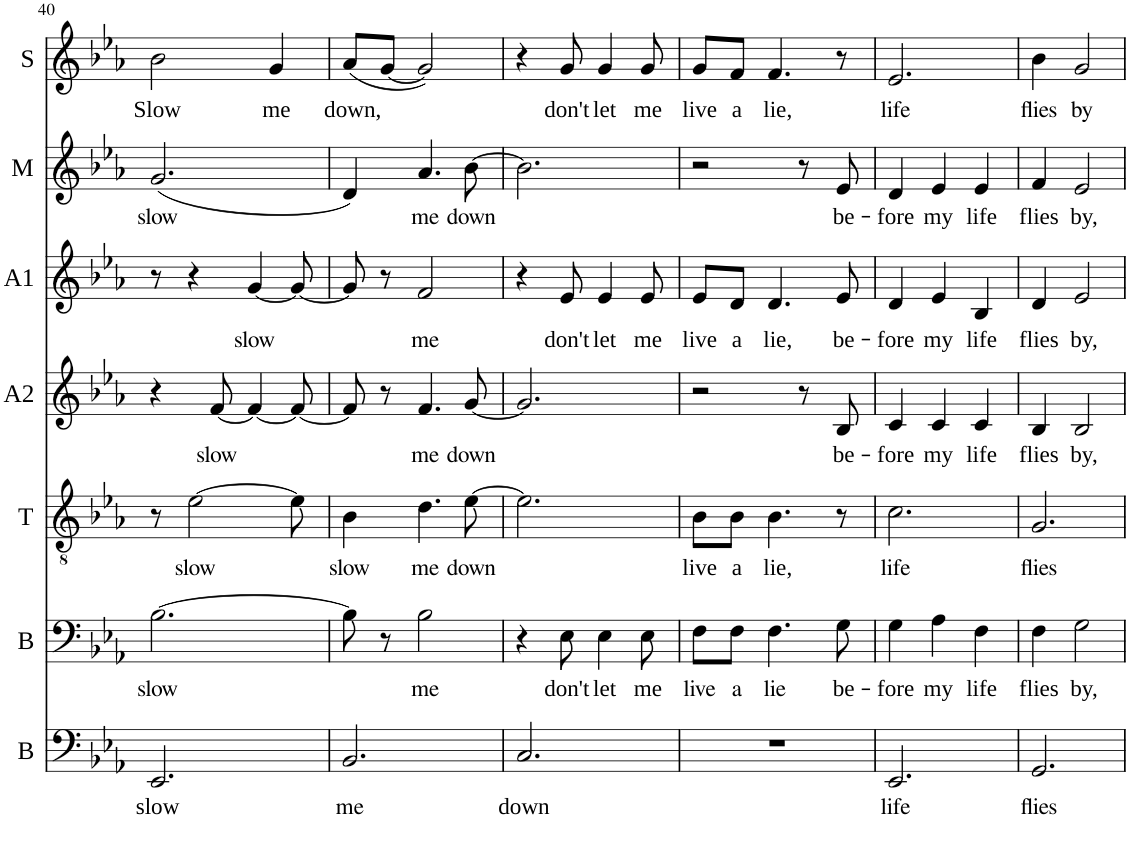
**kern	**text	**kern	**text	**kern	**text	**kern	**text	**kern	**text	**kern	**text	**kern	**text
*part7	*part7	*part6	*part6	*part5	*part5	*part4	*part4	*part3	*part3	*part2	*part2	*part1	*part1
*staff7	*staff7	*staff6	*staff6	*staff5	*staff5	*staff4	*staff4	*staff3	*staff3	*staff2	*staff2	*staff1	*staff1
*I"Bass	*	*I"Baritone	*	*I"Tenor	*	*I"Alto 2	*	*I"Alto 1	*	*I"Mezzo	*	*I"Soprano	*
*I'B	*	*I'B	*	*I'T	*	*I'A2	*	*I'A1	*	*I'M	*	*I'S	*
!!LO:PB:g=z
*clefF4	*	*clefF4	*	*clefGv2	*	*clefG2	*	*clefG2	*	*clefG2	*	*clefG2	*
*k[b-e-a-]	*	*k[b-e-a-]	*	*k[b-e-a-]	*	*k[b-e-a-]	*	*k[b-e-a-]	*	*k[b-e-a-]	*	*k[b-e-a-]	*
*M3/4	*	*M3/4	*	*M3/4	*	*M3/4	*	*M3/4	*	*M3/4	*	*M3/4	*
=40	=40	=40	=40	=40	=40	=40	=40	=40	=40	=40	=40	=40	=40
!	!LO:LY:b	!	!LO:LY:b	!	!	!	!	!	!	!	!LO:LY:b	!	!LO:LY:b
2.EE-/	slow	[2.B-\	slow	8r	.	4r	.	8r	.	(2.g/	slow	2b-\	Slow
!	!	!	!	!	!LO:LY:b	!	!	!	!	!	!	!	!
.	.	.	.	[2e-\	slow	.	.	4r	.	.	.	.	.
!	!	!	!	!	!	!	!LO:LY:b	!	!	!	!	!	!
.	.	.	.	.	.	[8f/	slow	.	.	.	.	.	.
!	!	!	!	!	!	!	!	!	!LO:LY:b	!	!	!	!
.	.	.	.	.	.	4f/_	.	[4g/	slow	.	.	.	.
!	!	!	!	!	!	!	!	!	!	!	!	!	!LO:LY:b
.	.	.	.	.	.	.	.	.	.	.	.	4g/	me
.	.	.	.	8e-\]	.	8f/_	.	8g/_	.	.	.	.	.
=41	=41	=41	=41	=41	=41	=41	=41	=41	=41	=41	=41	=41	=41
!	!LO:LY:b	!	!	!	!LO:LY:b	!	!	!	!	!	!	!	!LO:LY:b
2.BB-/	me	8B-\]	.	4B-\	slow	8f/]	.	8g/]	.	4d/)	.	(8a-/L	down,
.	.	8r	.	.	.	8r	.	8r	.	.	.	[8g/J	.
!	!	!	!LO:LY:b	!	!LO:LY:b	!	!LO:LY:b	!	!LO:LY:b	!	!LO:LY:b	!	!
.	.	2B-\	me	4.d\	me	4.f/	me	2f/	me	4.a-/	me	2g/])	.
!	!	!	!	!	!LO:LY:b	!	!LO:LY:b	!	!	!	!LO:LY:b	!	!
.	.	.	.	[8e-\	down	[8g/	down	.	.	[8b-\	down	.	.
=42	=42	=42	=42	=42	=42	=42	=42	=42	=42	=42	=42	=42	=42
!	!LO:LY:b	!	!	!	!	!	!	!	!	!	!	!	!
2.C/	down	4r	.	2.e-\]	.	2.g/]	.	4r	.	2.b-\]	.	4r	.
!	!	!	!LO:LY:b	!	!	!	!	!	!LO:LY:b	!	!	!	!LO:LY:b
.	.	8E-\	don't	.	.	.	.	8e-/	don't	.	.	8g/	don't
!	!	!	!LO:LY:b	!	!	!	!	!	!LO:LY:b	!	!	!	!LO:LY:b
.	.	4E-\	let	.	.	.	.	4e-/	let	.	.	4g/	let
!	!	!	!LO:LY:b	!	!	!	!	!	!LO:LY:b	!	!	!	!LO:LY:b
.	.	8E-\	me	.	.	.	.	8e-/	me	.	.	8g/	me
=43	=43	=43	=43	=43	=43	=43	=43	=43	=43	=43	=43	=43	=43
!	!	!	!LO:LY:b	!	!LO:LY:b	!	!	!	!LO:LY:b	!	!	!	!LO:LY:b
2.r	.	8F\L	live	8B-\L	live	2r	.	8e-/L	live	2r	.	8g/L	live
!	!	!	!LO:LY:b	!	!LO:LY:b	!	!	!	!LO:LY:b	!	!	!	!LO:LY:b
.	.	8F\J	a	8B-\J	a	.	.	8d/J	a	.	.	8f/J	a
!	!	!	!LO:LY:b	!	!LO:LY:b	!	!	!	!LO:LY:b	!	!	!	!LO:LY:b
.	.	4.F\	lie	4.B-\	lie,	.	.	4.d/	lie,	.	.	4.f/	lie,
.	.	.	.	.	.	8r	.	.	.	8r	.	.	.
!	!	!	!LO:LY:b	!	!	!	!LO:LY:b	!	!LO:LY:b	!	!LO:LY:b	!	!
.	.	8G\	be-	8r	.	8B-/	be-	8e-/	be-	8e-/	be-	8r	.
=44	=44	=44	=44	=44	=44	=44	=44	=44	=44	=44	=44	=44	=44
!	!LO:LY:b	!	!LO:LY:b	!	!LO:LY:b	!	!LO:LY:b	!	!LO:LY:b	!	!LO:LY:b	!	!LO:LY:b
2.EE-/	life	4G\	-fore	2.c\	life	4c/	-fore	4d/	-fore	4d/	-fore	2.e-/	life
!	!	!	!LO:LY:b	!	!	!	!LO:LY:b	!	!LO:LY:b	!	!LO:LY:b	!	!
.	.	4A-\	my	.	.	4c/	my	4e-/	my	4e-/	my	.	.
!	!	!	!LO:LY:b	!	!	!	!LO:LY:b	!	!LO:LY:b	!	!LO:LY:b	!	!
.	.	4F\	life	.	.	4c/	life	4B-/	life	4e-/	life	.	.
=45	=45	=45	=45	=45	=45	=45	=45	=45	=45	=45	=45	=45	=45
!	!LO:LY:b	!	!LO:LY:b	!	!LO:LY:b	!	!LO:LY:b	!	!LO:LY:b	!	!LO:LY:b	!	!LO:LY:b
2.GG/	flies	4F\	flies	2.G/	flies	4B-/	flies	4d/	flies	4f/	flies	4b-\	flies
!	!	!	!LO:LY:b	!	!	!	!LO:LY:b	!	!LO:LY:b	!	!LO:LY:b	!	!LO:LY:b
.	.	2G\	by,	.	.	2B-/	by,	2e-/	by,	2e-/	by,	2g/	by
=	=	=	=	=	=	=	=	=	=	=	=	=	=
*-	*-	*-	*-	*-	*-	*-	*-	*-	*-	*-	*-	*-	*-
